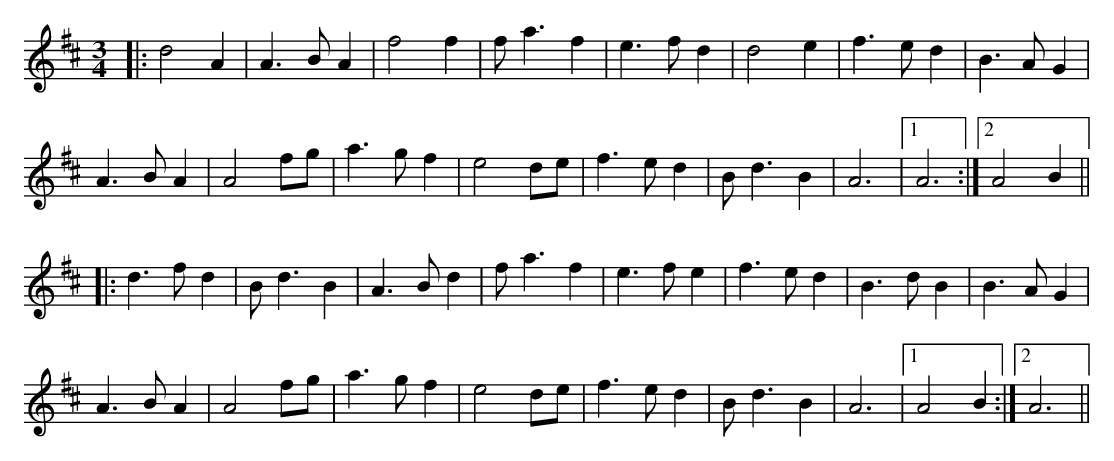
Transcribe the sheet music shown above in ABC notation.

X:1
M:3/4
K:D
|:d4A2|A3B A2|f4 f2|fa3 f2|e3fd2|d4 e2|f3e d2|B3A G2|
A3B A2|A4 fg|a3g f2|e4 de|f3e d2|Bd3 B2|A6|1 A6:|2 A4B2||
|:d3f d2|Bd3 B2|A3B d2|fa3 f2|e3f e2|f3e d2|B3d B2|B3A G2|
A3B A2|A4 fg|a3g f2|e4 de|f3e d2|Bd3 B2|A6|1 A4B2:|2 A6||
